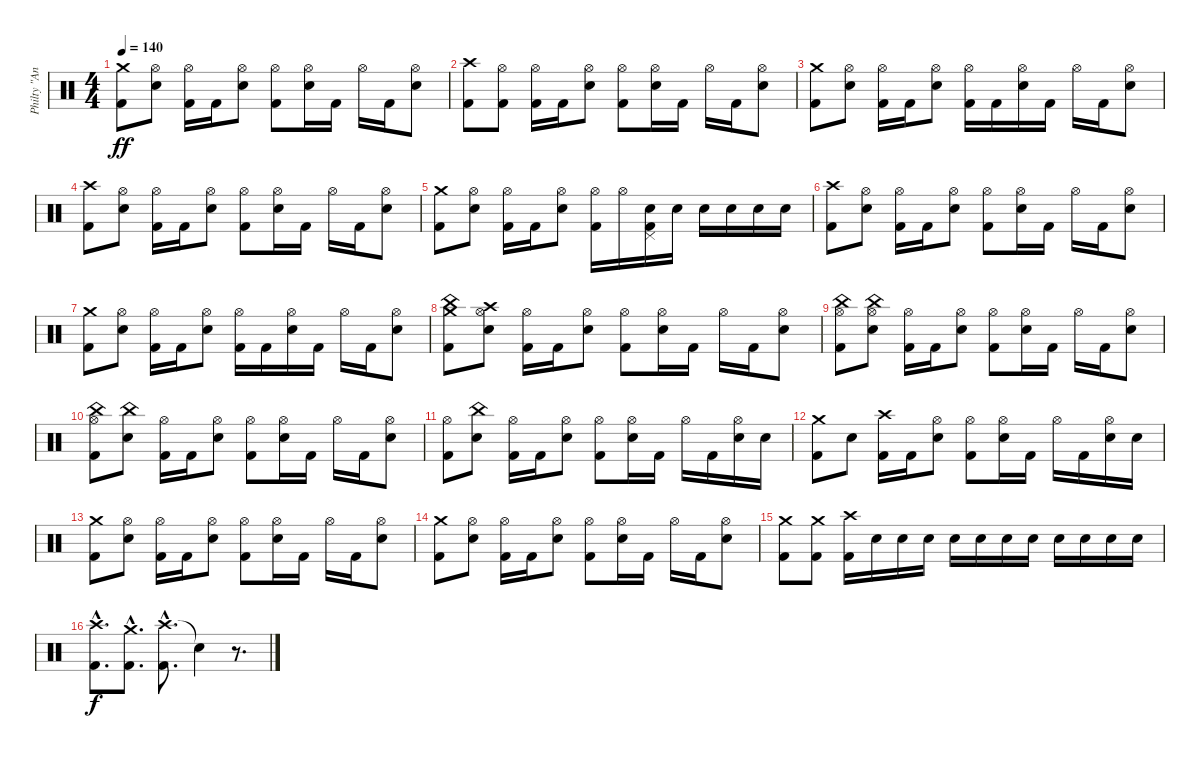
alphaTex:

\track ("Philty \"Animal\" Taylor (Drums)" "Philty \"An") {instrument percussion}
\staff {score}
\articulation defaults
\ts (4 4)
\tempo 140
\clef neutral
\ks c
("Crash medium (hit)" "Kick (hit) 2").8{dy ff} ("Hi-Hat (open)" "Electric Snare (hit)").8 ("Hi-Hat (open)" "Kick (hit) 2").16 "Kick (hit) 2".16 ("Hi-Hat (open)" "Electric Snare (hit)").8 ("Hi-Hat (open)" "Kick (hit) 2").8 ("Hi-Hat (open)" "Electric Snare (hit)").16 "Kick (hit) 2".16 "Hi-Hat (open)".16 "Kick (hit) 2".16 ("Hi-Hat (open)" "Electric Snare (hit)").8 |
("Crash high (hit)" "Kick (hit) 2").8 ("Kick (hit) 2" "Hi-Hat (open)").8 ("Hi-Hat (open)" "Kick (hit) 2").16 "Kick (hit) 2".16 ("Hi-Hat (open)" "Electric Snare (hit)").8 ("Hi-Hat (open)" "Kick (hit) 2").8 ("Hi-Hat (open)" "Electric Snare (hit)").16 "Kick (hit) 2".16 "Hi-Hat (open)".16 "Kick (hit) 2".16 ("Hi-Hat (open)" "Electric Snare (hit)").8 |
("Crash medium (hit)" "Kick (hit) 2").8 ("Hi-Hat (open)" "Electric Snare (hit)").8 ("Hi-Hat (open)" "Kick (hit) 2").16 "Kick (hit) 2".16 ("Hi-Hat (open)" "Electric Snare (hit)").8 ("Hi-Hat (open)" "Kick (hit) 2").16 "Kick (hit) 2".16 ("Hi-Hat (open)" "Electric Snare (hit)").16 "Kick (hit) 2".16 "Hi-Hat (open)".16 "Kick (hit) 2".16 ("Hi-Hat (open)" "Electric Snare (hit)").8 |
("Crash high (hit)" "Kick (hit) 2").8 ("Hi-Hat (open)" "Electric Snare (hit)").8 ("Hi-Hat (open)" "Kick (hit) 2").16 "Kick (hit) 2".16 ("Hi-Hat (open)" "Electric Snare (hit)").8 ("Hi-Hat (open)" "Kick (hit) 2").8 ("Hi-Hat (open)" "Electric Snare (hit)").16 "Kick (hit) 2".16 "Hi-Hat (open)".16 "Kick (hit) 2".16 ("Hi-Hat (open)" "Electric Snare (hit)").8 |
("Crash medium (hit)" "Kick (hit) 2").8 ("Hi-Hat (open)" "Electric Snare (hit)").8 ("Hi-Hat (open)" "Kick (hit) 2").16 "Kick (hit) 2".16 ("Hi-Hat (open)" "Electric Snare (hit)").8 ("Hi-Hat (open)" "Kick (hit) 2").16 "Hi-Hat (open)".16 ("Electric Snare (hit)" "Pedal Hi-Hat (hit)" "Kick (hit) 2").16 "Electric Snare (hit)".16 "Electric Snare (hit)".16 "Electric Snare (hit)".16 "Electric Snare (hit)".16 "Electric Snare (hit)".16 |
("Crash high (hit)" "Kick (hit) 2").8 ("Electric Snare (hit)" "Hi-Hat (open)").8 ("Hi-Hat (open)" "Kick (hit) 2").16 "Kick (hit) 2".16 ("Hi-Hat (open)" "Electric Snare (hit)").8 ("Hi-Hat (open)" "Kick (hit) 2").8 ("Hi-Hat (open)" "Electric Snare (hit)").16 "Kick (hit) 2".16 "Hi-Hat (open)".16 "Kick (hit) 2".16 ("Hi-Hat (open)" "Electric Snare (hit)").8 |
("Crash medium (hit)" "Kick (hit) 2").8 ("Hi-Hat (open)" "Electric Snare (hit)").8 ("Hi-Hat (open)" "Kick (hit) 2").16 "Kick (hit) 2".16 ("Hi-Hat (open)" "Electric Snare (hit)").8 ("Hi-Hat (open)" "Kick (hit) 2").16 "Kick (hit) 2".16 ("Hi-Hat (open)" "Electric Snare (hit)").16 "Kick (hit) 2".16 "Hi-Hat (open)".16 "Kick (hit) 2".16 ("Hi-Hat (open)" "Electric Snare (hit)").8 |
("Crash medium (hit)" "Kick (hit) 2" "China (hit)").8 ("Electric Snare (hit)" "Crash high (hit)" "Hi-Hat (open)").8 ("Hi-Hat (open)" "Kick (hit) 2").16 "Kick (hit) 2".16 ("Hi-Hat (open)" "Electric Snare (hit)").8 ("Hi-Hat (open)" "Kick (hit) 2").8 ("Hi-Hat (open)" "Electric Snare (hit)").16 "Kick (hit) 2".16 "Hi-Hat (open)".16 "Kick (hit) 2".16 ("Hi-Hat (open)" "Electric Snare (hit)").8 |
("China (hit)" "Hi-Hat (open)" "Kick (hit) 2").8 ("China (hit)" "Hi-Hat (open)" "Electric Snare (hit)").8 ("Hi-Hat (open)" "Kick (hit) 2").16 "Kick (hit) 2".16 ("Hi-Hat (open)" "Electric Snare (hit)").8 ("Hi-Hat (open)" "Kick (hit) 2").8 ("Electric Snare (hit)" "Hi-Hat (open)").16 "Kick (hit) 2".16 "Hi-Hat (open)".16 "Kick (hit) 2".16 ("Hi-Hat (open)" "Electric Snare (hit)").8 |
("Kick (hit) 2" "Hi-Hat (open)" "China (hit)").8 ("Electric Snare (hit)" "China (hit)").8 ("Kick (hit) 2" "Hi-Hat (open)").16 "Kick (hit) 2".16 ("Hi-Hat (open)" "Electric Snare (hit)").8 ("Kick (hit) 2" "Hi-Hat (open)").8 ("Hi-Hat (open)" "Electric Snare (hit)").16 "Kick (hit) 2".16 "Hi-Hat (open)".16 "Kick (hit) 2".16 ("Hi-Hat (open)" "Electric Snare (hit)").8 |
("Hi-Hat (open)" "Kick (hit) 2").8 ("China (hit)" "Electric Snare (hit)").8 ("Hi-Hat (open)" "Kick (hit) 2").16 "Kick (hit) 2".16 ("Hi-Hat (open)" "Electric Snare (hit)").8 ("Hi-Hat (open)" "Kick (hit) 2").8 ("Electric Snare (hit)" "Hi-Hat (open)").16 "Kick (hit) 2".16 "Hi-Hat (open)".16 "Kick (hit) 2".16 ("Hi-Hat (open)" "Electric Snare (hit)").16 "Electric Snare (hit)".16 |
("Kick (hit) 2" "Crash medium (hit)").8 "Electric Snare (hit)".8 ("Kick (hit) 2" "Crash high (hit)").16 "Kick (hit) 2".16 ("Hi-Hat (open)" "Electric Snare (hit)").8 ("Hi-Hat (open)" "Kick (hit) 2").8 ("Hi-Hat (open)" "Electric Snare (hit)").16 "Kick (hit) 2".16 "Hi-Hat (open)".16 "Kick (hit) 2".16 ("Hi-Hat (open)" "Electric Snare (hit)").16 "Electric Snare (hit)".16 |
("Crash medium (hit)" "Kick (hit) 2").8 ("Hi-Hat (open)" "Electric Snare (hit)").8 ("Hi-Hat (open)" "Kick (hit) 2").16 "Kick (hit) 2".16 ("Hi-Hat (open)" "Electric Snare (hit)").8 ("Hi-Hat (open)" "Kick (hit) 2").8 ("Hi-Hat (open)" "Electric Snare (hit)").16 "Kick (hit) 2".16 "Hi-Hat (open)".16 "Kick (hit) 2".16 ("Hi-Hat (open)" "Electric Snare (hit)").8 |
("Crash medium (hit)" "Kick (hit) 2").8 ("Hi-Hat (open)" "Electric Snare (hit)").8 ("Hi-Hat (open)" "Kick (hit) 2").16 "Kick (hit) 2".16 ("Hi-Hat (open)" "Electric Snare (hit)").8 ("Hi-Hat (open)" "Kick (hit) 2").8 ("Hi-Hat (open)" "Electric Snare (hit)").16 "Kick (hit) 2".16 "Hi-Hat (open)".16 "Kick (hit) 2".16 ("Hi-Hat (open)" "Electric Snare (hit)").8 |
("Crash medium (hit)" "Kick (hit) 2").8 ("Kick (hit) 2" "Crash medium (hit)").8 ("Kick (hit) 2" "Crash high (hit)").16 "Electric Snare (hit)".16 "Electric Snare (hit)".16 "Electric Snare (hit)".16 "Electric Snare (hit)".16 "Electric Snare (hit)".16 "Electric Snare (hit)".16 "Electric Snare (hit)".16 "Electric Snare (hit)".16 "Electric Snare (hit)".16 "Electric Snare (hit)".16 "Electric Snare (hit)".16 |
("Crash high (hit)"{hac} "Kick (hit) 2"{hac}).8{d dy f} ("Crash medium (hit)"{hac} "Kick (hit) 2"{hac}).8{d} ("Crash high (hit)"{hac} "Kick (hit) 2"{hac}).8{d} "Snare (hit)"{t}.4 r.8{d}
